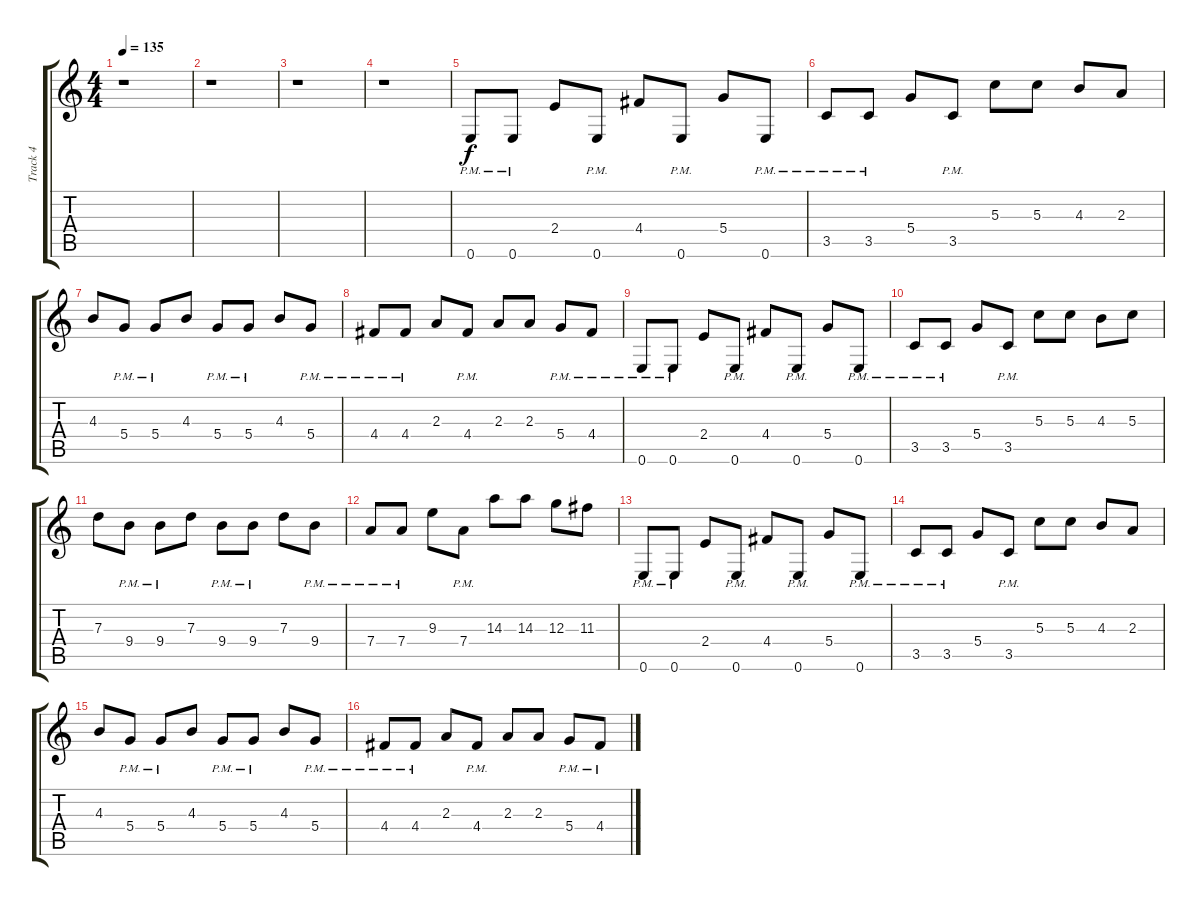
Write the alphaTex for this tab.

\track ("Track 4" "Track 4") {instrument distortionguitar}
\staff {score tabs}
\tuning (E4 B3 G3 D3 A2 E2) {hide}
\ts (4 4)
\tempo 135
\clef g2
\ks c
r.1{dy f} |
r.1 |
r.1 |
r.1 |
0.6{pm}.8 0.6{pm}.8 2.4.8 0.6{pm}.8 4.4.8 0.6{pm}.8 5.4.8 0.6{pm}.8 |
3.5{pm}.8 3.5{pm}.8 5.4.8 3.5{pm}.8 5.3.8 5.3.8 4.3.8 2.3.8 |
4.3.8 5.4{pm}.8 5.4{pm}.8 4.3.8 5.4{pm}.8 5.4{pm}.8 4.3.8 5.4{pm}.8 |
4.4{pm}.8 4.4{pm}.8 2.3.8 4.4{pm}.8 2.3.8 2.3.8 5.4{pm}.8 4.4{pm}.8 |
0.6{pm}.8 0.6{pm}.8 2.4.8 0.6{pm}.8 4.4.8 0.6{pm}.8 5.4.8 0.6{pm}.8 |
3.5{pm}.8 3.5{pm}.8 5.4.8 3.5{pm}.8 5.3.8 5.3.8 4.3.8 5.3.8 |
7.3.8 9.4{pm}.8 9.4{pm}.8 7.3.8 9.4{pm}.8 9.4{pm}.8 7.3.8 9.4{pm}.8 |
7.4{pm}.8 7.4{pm}.8 9.3.8 7.4{pm}.8 14.3.8 14.3.8 12.3.8 11.3.8 |
0.6{pm}.8 0.6{pm}.8 2.4.8 0.6{pm}.8 4.4.8 0.6{pm}.8 5.4.8 0.6{pm}.8 |
3.5{pm}.8 3.5{pm}.8 5.4.8 3.5{pm}.8 5.3.8 5.3.8 4.3.8 2.3.8 |
4.3.8 5.4{pm}.8 5.4{pm}.8 4.3.8 5.4{pm}.8 5.4{pm}.8 4.3.8 5.4{pm}.8 |
4.4{pm}.8 4.4{pm}.8 2.3.8 4.4{pm}.8 2.3.8 2.3.8 5.4{pm}.8 4.4{pm}.8
